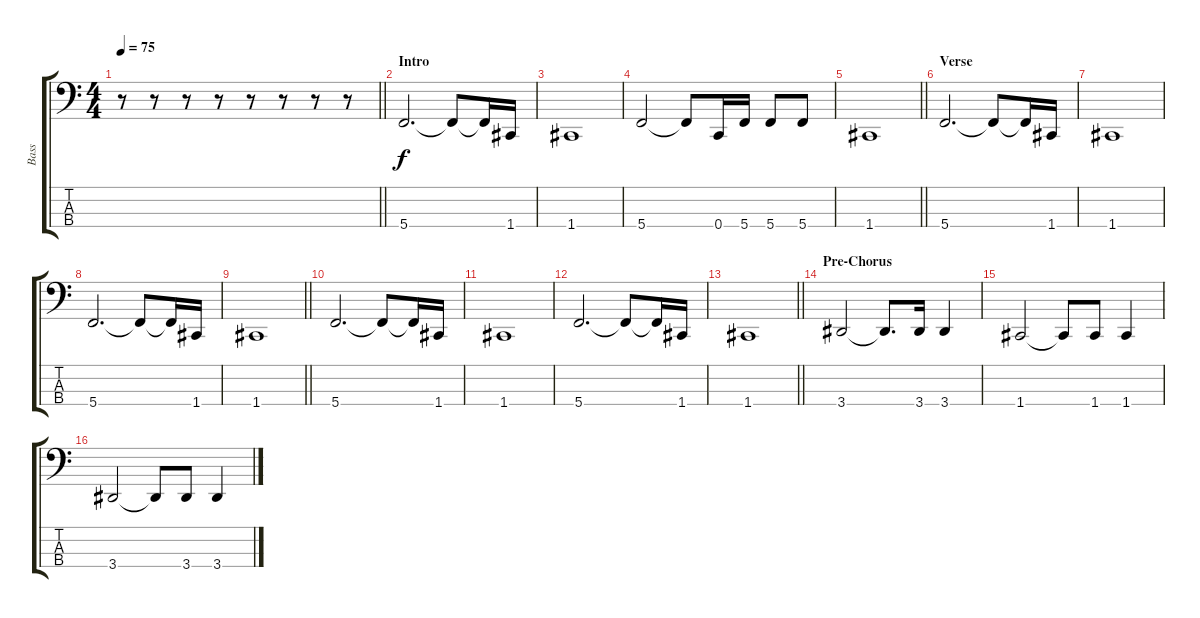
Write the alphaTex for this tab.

\track ("Bass" "Bass") {instrument electricbassfinger}
\staff {score tabs}
\tuning (F2 C2 G1 C1) {hide}
\ts (4 4)
\tempo 75
\clef f4
\barLineRight lightlight
\ks c
r.8{dy f instrument electricbassfinger} r.8 r.8 r.8 r.8 r.8 r.8 r.8 |
\section ("" "Intro")
5.4.2{d} 5.4{t}.8 5.4{t}.16 1.4.16 |
1.4.1 |
5.4.2 5.4{t}.8 0.4.16 5.4.16 5.4.8 5.4.8 |
\barLineRight lightlight
1.4.1 |
\section ("" "Verse")
5.4.2{d} 5.4{t}.8 5.4{t}.16 1.4.16 |
1.4.1 |
5.4.2{d} 5.4{t}.8 5.4{t}.16 1.4.16 |
\barLineRight lightlight
1.4.1 |
5.4.2{d} 5.4{t}.8 5.4{t}.16 1.4.16 |
1.4.1 |
5.4.2{d} 5.4{t}.8 5.4{t}.16 1.4.16 |
\barLineRight lightlight
1.4.1 |
\section ("" "Pre-Chorus")
3.4.2 3.4{t}.8{d} 3.4.16 3.4.4 |
1.4.2 1.4{t}.8 1.4.8 1.4.4 |
3.4.2 3.4{t}.8 3.4.8 3.4.4
